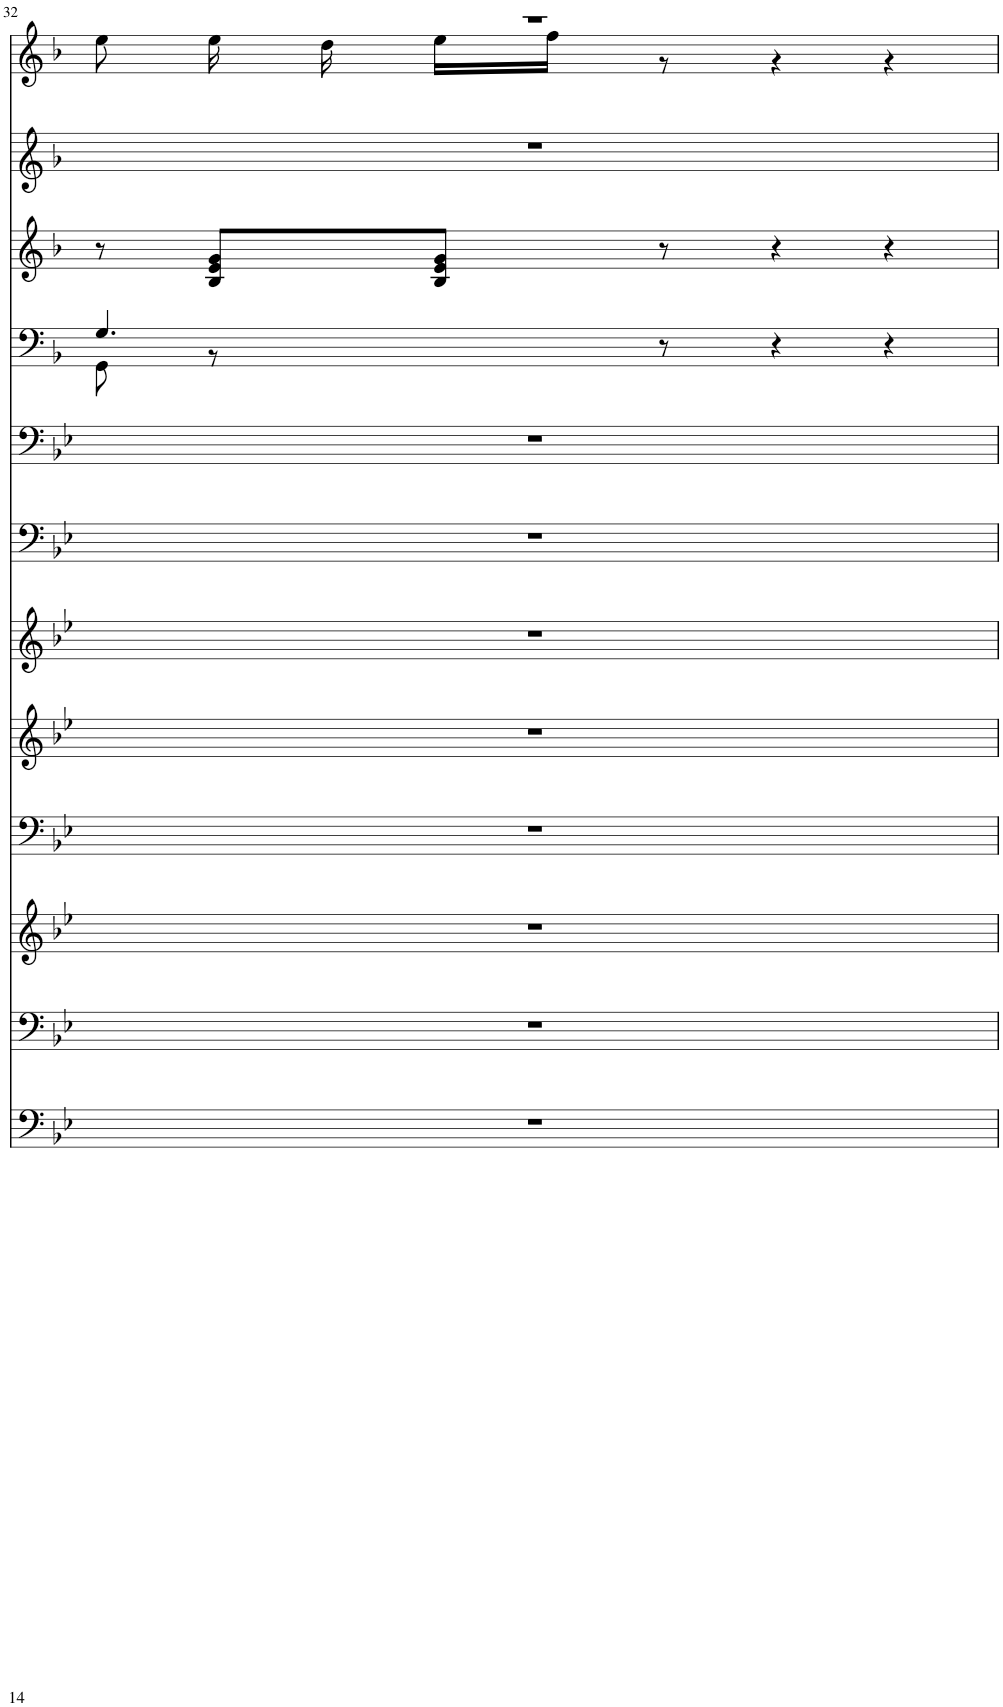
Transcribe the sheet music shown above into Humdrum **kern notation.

**kern	**kern	**kern	**kern	**kern	**kern	**kern	**kern	**kern	**kern	**kern	**kern
*part12	*part11	*part10	*part9	*part8	*part7	*part6	*part5	*part4	*part3	*part2	*part1
*staff12	*staff11	*staff10	*staff9	*staff8	*staff7	*staff6	*staff5	*staff4	*staff3	*staff2	*staff1
*I"Piano	*I"Piano	*I"Piano	*I"Piano	*I"Piano	*I"Piano	*I"Piano	*I"Piano	*I"Piano	*I"Piano	*I"Piano	*I"Piano
*I'Pno	*I'Pno	*I'Pno	*I'Pno	*I'Pno	*I'Pno	*I'Pno	*I'Pno	*I'Pno	*I'Pno	*I'Pno	*I'Pno
!!LO:PB:g=z
*clefF4	*clefG2	*clefF4	*clefG2	*clefG2	*clefF4	*clefF4	*clefF4	*clefG2	*clefG2	*clefG2	*clefG2
*k[b-e-]	*k[b-e-]	*k[b-e-]	*k[b-e-]	*k[b-e-]	*k[b-e-]	*k[b-e-]	*k[b-e-]	*k[b-]	*k[b-]	*k[b-]	*k[b-]
=32	=32	=32	=32	=32	=32	=32	=32	=32	=32	=32	=32
*	*	*	*	*	*	*	*	*^	*	*	*^
1r	1r	1r	1r	1r	1r	1r	1r	4.G/	8GG\	8r	1r	1r	8ee\
.	.	.	.	.	.	.	.	.	8r	8B-/ 8e/ 8g/L	.	.	16ee\
.	.	.	.	.	.	.	.	.	.	.	.	.	16dd\
.	.	.	.	.	.	.	.	.	2.ryy	8B-/ 8e/ 8g/J	.	.	16ee\LL
.	.	.	.	.	.	.	.	.	.	.	.	.	16ff\JJ
.	.	.	.	.	.	.	.	8r	.	8r	.	.	8r
.	.	.	.	.	.	.	.	4r	.	4r	.	.	4r
.	.	.	.	.	.	.	.	4r	.	4r	.	.	4r
*	*	*	*	*	*	*	*	*v	*v	*	*	*v	*v
=	=	=	=	=	=	=	=	=	=	=	=
*-	*-	*-	*-	*-	*-	*-	*-	*-	*-	*-	*-
